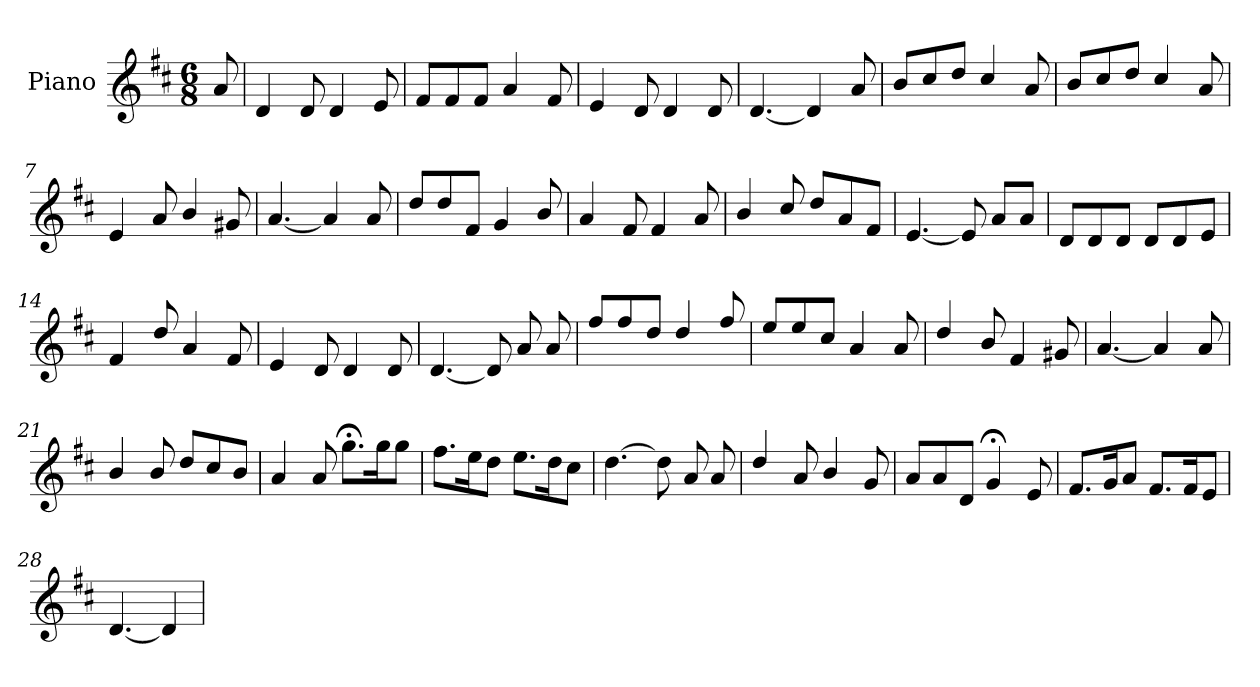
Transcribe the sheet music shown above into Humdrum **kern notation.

**kern
*part1
*staff1
*I"Piano
*I'Pno.
*clefG2
*k[f#c#]
*M6/8
=
8a/
=1
4d/
8d/
4d/
8e/
=2
8f#/L
8f#/
8f#/J
4a/
8f#/
=3
4e/
8d/
4d/
8d/
=4
[4.d/
4d/]
8a/
=5
8b/L
8cc#/
8dd/J
4cc#/
8a/
!!LO:LB:g=z
=6
8b/L
8cc#/
8dd/J
4cc#/
8a/
=7
4e/
8a/
4b/
8g#X/
=8
[4.a/
4a/]
8a/
=9
8dd/L
8dd/
8f#/J
4g/
8b/
=10
4a/
8f#/
4f#/
8a/
!!LO:LB:g=z
=11
4b/
8cc#/
8dd/L
8a/
8f#/J
=12
[4.e/
8e/]
8a/L
8a/J
=13
8d/L
8d/
8d/J
8d/L
8d/
8e/J
=14
4f#/
8dd/
4a/
8f#/
=15
4e/
8d/
4d/
8d/
!!LO:LB:g=z
=16
[4.d/
8d/]
8a/
8a/
=17
8ff#/L
8ff#/
8dd/J
4dd/
8ff#/
=18
8ee/L
8ee/
8cc#/J
4a/
8a/
=19
4dd/
8b/
4f#/
8g#X/
=20
[4.a/
4a/]
8a/
!!LO:LB:g=z
=21
4b/
8b/
8dd/L
8cc#/
8b/J
=22
4a/
8a/
8.gg;<\L
16gg\K
8gg\J
=23
8.ff#\L
16ee\K
8dd\J
8.ee\L
16dd\K
8cc#\J
=24
[4.dd\
8dd\]
8a/
8a/
!!LO:LB:g=z
=25
4dd/
8a/
4b/
8g/
=26
8a/L
8a/
8d/J
4g;</
8e/
=27
8.f#/L
16g/K
8a/J
8.f#/L
16f#/K
8e/J
=28
[4.d/
4d/]
=!!
*-
